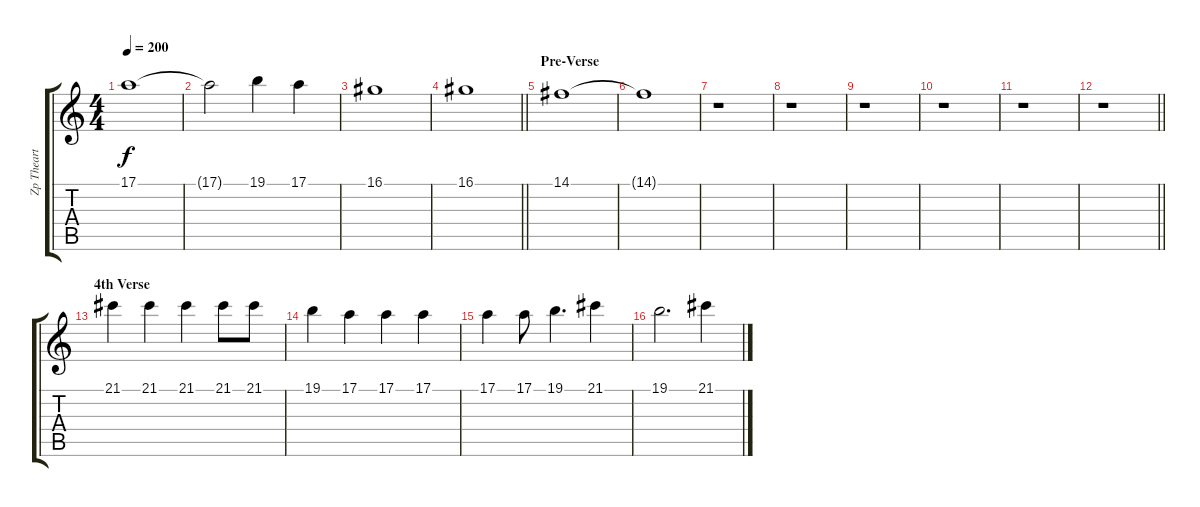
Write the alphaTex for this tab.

\track ("Zp Theart | Delay" "Zp Theart ") {instrument pad8sweep}
\staff {score tabs}
\tuning (E4 B3 G3 D3 A2 E2) {hide}
\ts (4 4)
\tempo 200
\clef g2
\ks c
17.1.1{dy f} |
17.1{t}.2 19.1.4 17.1.4 |
16.1.1 |
\barLineRight lightlight
16.1.1 |
\section ("" "Pre-Verse")
14.1.1 |
14.1{t}.1 |
r.1 |
r.1 |
r.1 |
r.1 |
r.1 |
\barLineRight lightlight
r.1 |
\section ("" "4th Verse")
21.1.4 21.1.4 21.1.4 21.1.8 21.1.8 |
19.1.4 17.1.4 17.1.4 17.1.4 |
17.1.4 17.1.8 19.1.4{d} 21.1.4 |
19.1.2{d} 21.1.4
